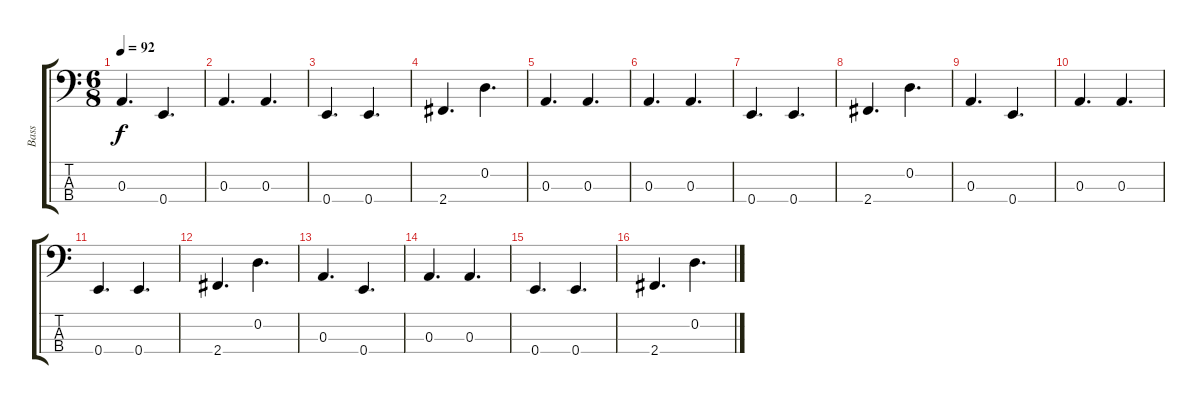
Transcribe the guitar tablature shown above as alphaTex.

\track ("Bass" "Bass") {instrument acousticbass}
\staff {score tabs}
\tuning (G2 D2 A1 E1) {hide}
\ts (6 8)
\tempo 92
\clef f4
\ks c
0.3.4{d dy f} 0.4.4{d} |
0.3.4{d} 0.3.4{d} |
0.4.4{d} 0.4.4{d} |
2.4.4{d} 0.2.4{d} |
0.3.4{d} 0.3.4{d} |
0.3.4{d} 0.3.4{d} |
0.4.4{d} 0.4.4{d} |
2.4.4{d} 0.2.4{d} |
0.3.4{d} 0.4.4{d} |
0.3.4{d} 0.3.4{d} |
0.4.4{d} 0.4.4{d} |
2.4.4{d} 0.2.4{d} |
0.3.4{d} 0.4.4{d} |
0.3.4{d} 0.3.4{d} |
0.4.4{d} 0.4.4{d} |
2.4.4{d} 0.2.4{d}
